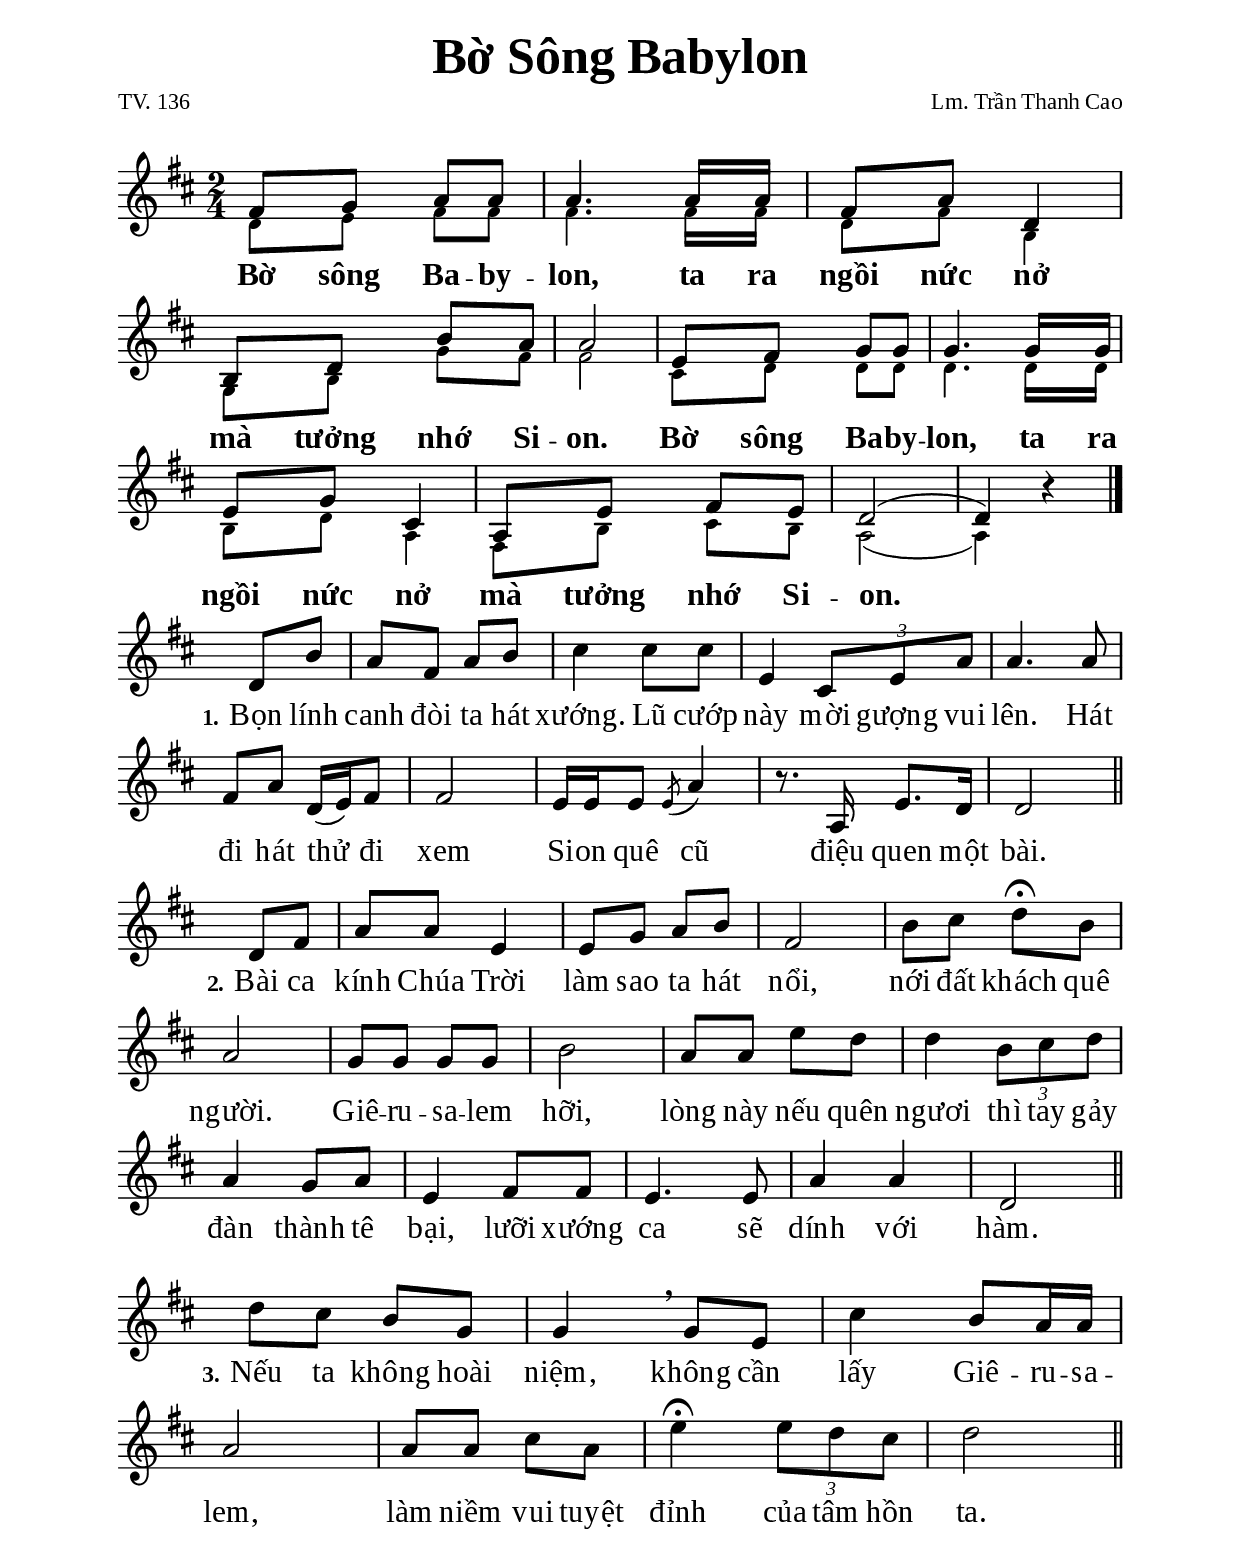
% Cài đặt chung
\version "2.20.0"
\include "english.ly"

\header {
  title = \markup { \fontsize #3 "Bờ Sông Babylon" }
  poet = "TV. 136"
  composer = "Lm. Trần Thanh Cao"
  arranger = " "
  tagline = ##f
}


\paper {
  #(set-paper-size "a4")
  top-margin = 15\mm
  bottom-margin = 15\mm
  left-margin = 20\mm
  right-margin = 20\mm
  indent = #0
  #(define fonts
    (make-pango-font-tree
      "Liberation Serif"
      "Liberation Serif"
      "Liberation Serif"
      (/ 20 20)))
  page-count = #1
}

% Nhạc điệp khúc
nhacDiepKhucSop= \relative c' {
  \override Lyrics.LyricSpace.minimum-distance = #4.0
  \override Score.BarNumber.break-visibility = ##(#f #f #f)
  fs8 g a a |
  a4. a16 a |
  fs8 a d,4 |
  b8 d b' a |
  a2 |
  e8 fs g g |
  g4. g16 g |
  e8 g cs,4 |
  a8 e' fs e |
  d2 ( |
  d4) r \bar "|."
}

nhacDiepKhucBass= \relative c' {
  \override Lyrics.LyricSpace.minimum-distance = #4.0
  \override Score.BarNumber.break-visibility = ##(#f #f #f)
  \override NoteHead.font-size = #-2
  d8 e fs fs |
  fs4. fs16 fs |
  d8 fs b,4 |
  g8 b g' fs |
  fs2 |
  cs8 d d d |
  d4. d16 d |
  b8 d a4 |
  fs8 b cs b |
  a2 ( |
  a4) r
}

% Nhạc phiên khúc
nhacPhienKhucMot = \relative c' {
  \override Score.BarNumber.break-visibility = ##(#f #f #f)
  \partial 4 d8 b' |
  a fs a b |
  cs4 cs8 cs |
  e,4 \tuplet 3/2 { cs8 e a } |
  a4. a8 |
  fs8 a d,16 (e) fs8 |
  fs2 |
  e16 e e8 \acciaccatura e8 a4 |
  r8. a,16 e'8. d16 |
  d2 \bar "||"
}

nhacPhienKhucHai = \relative c' {
  \override Score.BarNumber.break-visibility = ##(#f #f #f)
  \partial 4 d8 fs |
  a a e4 |
  e8 g a b |
  fs2 |
  b8 cs d \fermata b |
  a2 |
  g8 g g g |
  b2 |
  a8 a e' d |
  d4 \tuplet 3/2 { b8 cs d } |
  a4 g8 a |
  e4 fs8 fs |
  e4. e8 |
  a4 a |
  d,2 \bar "||"
}

nhacPhienKhucBa = \relative c'' {
  \override Score.BarNumber.break-visibility = ##(#f #f #f)
  d8 cs b g |
  g4 \breathe g8 e |
  cs'4 b8 a16 a |
  a2 |
  a8 a cs a |
  e'4 \fermata \tuplet 3/2 { e8 d cs } |
  d2 \bar "||"
}

% Lời điệp khúc
loiDiepKhuc = \lyricmode {
  \override Lyrics.LyricText.font-series = #'bold
  Bờ sông Ba -- by -- lon,
  ta ra ngồi nức nở mà tưởng nhớ Si -- on.
  Bờ sông Ba -- by -- lon,
  ta ra ngồi nức nở mà tưởng nhớ Si -- on.
}

% Lời phiên khúc
loiPhienKhucMot = \lyricmode {
  \set stanza = #"1."
  Bọn lính canh đòi ta hát xướng.
  Lũ cướp này mời gượng vui lên.
  Hát đi hát thử đi xem Si -- on quê cũ
  điệu quen một bài.
}

loiPhienKhucHai = \lyricmode {
  \set stanza = #"2."
  Bài ca kính Chúa Trời làm sao ta hát nổi,
  nới đất khách quê người.
  Giê -- ru -- sa -- lem hỡi,
  lòng này nếu quên ngươi
  thì tay gảy đàn thành tê bại,
  lưỡi xướng ca sẽ dính với hàm.
}

loiPhienKhucBa = \lyricmode {
  \set stanza = #"3."
  Nếu ta không hoài niệm,
  không cần lấy Giê -- ru -- sa -- lem,
  làm niềm vui tuyệt đỉnh của tâm hồn ta.
}


% Dàn trang
\score {
  \new ChoirStaff <<
    \new Staff = diepKhuc \with {
        \consists "Merge_rests_engraver"
        \magnifyStaff #(magstep +1)
      }
      <<
      \new Voice = beSop {
        \voiceOne \key d \major \time 2/4 \nhacDiepKhucSop
      }
      \new Voice = beBas {
        \voiceTwo \key d \major \time 2/4 \nhacDiepKhucBass
      }
    >>
    \new Lyrics \lyricsto beSop \loiDiepKhuc
  >>
  \layout {
    \override Lyrics.LyricText.font-series = #'bold
    \override Lyrics.LyricText.font-size = #+3
    \override Lyrics.LyricSpace.minimum-distance = #2.0
    \override Score.BarNumber.break-visibility = ##(#f #f #f)
  }
}

\score {
  \new ChoirStaff <<
    \new Staff = phienKhuc \with {
        \magnifyStaff #(magstep +1)
      }
      <<
      \new Voice = beSop {
        \key d \major \time 2/4 \nhacPhienKhucMot
      }
    >>
    \new Lyrics \lyricsto beSop \loiPhienKhucMot
  >>
  \layout {
    \override Staff.TimeSignature.transparent = ##t
    \override Lyrics.LyricText.font-size = #+3
    \override Lyrics.LyricSpace.minimum-distance = #0.5
    \override Score.BarNumber.break-visibility = ##(#f #f #f)
    
  } 
}

\score {
  \new ChoirStaff <<
    \new Staff = phienKhuc \with {
        \magnifyStaff #(magstep +1)
      }
      <<
      \new Voice = beSop {
        \key d \major \time 2/4 \nhacPhienKhucHai
      }
    >>
    \new Lyrics \lyricsto beSop \loiPhienKhucHai
  >>
  \layout {
    \override Staff.TimeSignature.transparent = ##t
    \override Lyrics.LyricText.font-size = #+3
    \override Lyrics.LyricSpace.minimum-distance = #0.5
    \override Score.BarNumber.break-visibility = ##(#f #f #f)
    
  } 
}

\score {
  \new ChoirStaff <<
    \new Staff = phienKhuc \with {
        \magnifyStaff #(magstep +1)
      }
      <<
      \new Voice = beSop {
        \key d \major \time 2/4 \nhacPhienKhucBa
      }
    >>
    \new Lyrics \lyricsto beSop \loiPhienKhucBa
  >>
  \layout {
    \override Staff.TimeSignature.transparent = ##t
    \override Lyrics.LyricText.font-size = #+3
    \override Lyrics.LyricSpace.minimum-distance = #0.5
    \override Score.BarNumber.break-visibility = ##(#f #f #f)
   
  } 
}
